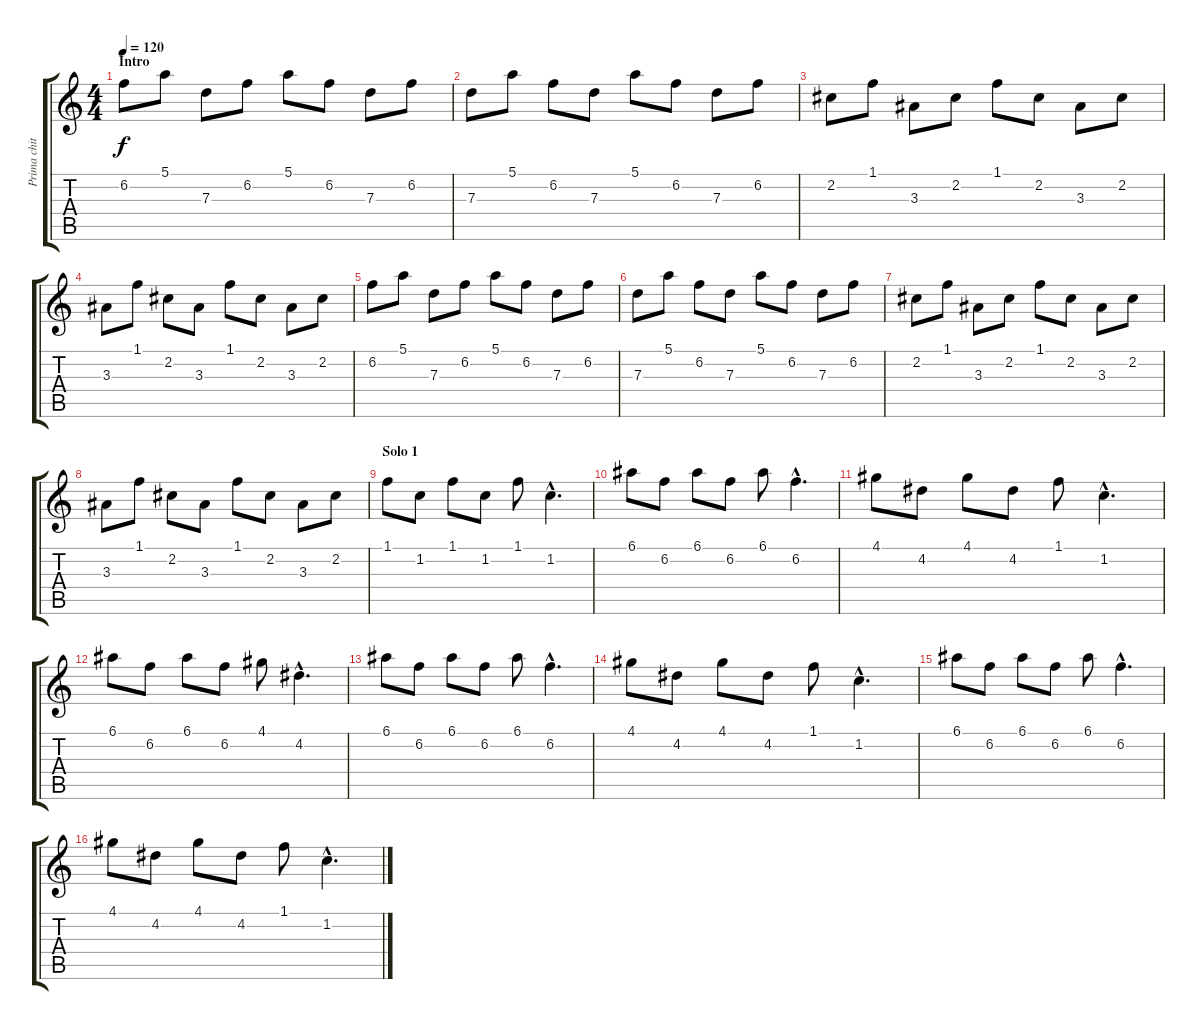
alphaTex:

\track ("Prima chitarra" "Prima chit") {instrument acousticguitarsteel}
\staff {score tabs}
\tuning (E4 B3 G3 D3 A2 E2) {hide}
\ts (4 4)
\section ("" "Intro")
\tempo 120
\clef g2
\ks c
6.2.8{dy f} 5.1.8 7.3.8 6.2.8 5.1.8 6.2.8 7.3.8 6.2.8 |
7.3.8 5.1.8 6.2.8 7.3.8 5.1.8 6.2.8 7.3.8 6.2.8 |
2.2.8 1.1.8 3.3.8 2.2.8 1.1.8 2.2.8 3.3.8 2.2.8 |
3.3.8 1.1.8 2.2.8 3.3.8 1.1.8 2.2.8 3.3.8 2.2.8 |
6.2.8 5.1.8 7.3.8 6.2.8 5.1.8 6.2.8 7.3.8 6.2.8 |
7.3.8 5.1.8 6.2.8 7.3.8 5.1.8 6.2.8 7.3.8 6.2.8 |
2.2.8 1.1.8 3.3.8 2.2.8 1.1.8 2.2.8 3.3.8 2.2.8 |
3.3.8 1.1.8 2.2.8 3.3.8 1.1.8 2.2.8 3.3.8 2.2.8 |
\section ("" "Solo 1")
1.1.8 1.2.8 1.1.8 1.2.8 1.1.8 1.2{hac}.4{d} |
6.1.8 6.2.8 6.1.8 6.2.8 6.1.8 6.2{hac}.4{d} |
4.1.8 4.2.8 4.1.8 4.2.8 1.1.8 1.2{hac}.4{d} |
6.1.8 6.2.8 6.1.8 6.2.8 4.1.8 4.2{hac}.4{d} |
6.1.8 6.2.8 6.1.8 6.2.8 6.1.8 6.2{hac}.4{d} |
4.1.8 4.2.8 4.1.8 4.2.8 1.1.8 1.2{hac}.4{d} |
6.1.8 6.2.8 6.1.8 6.2.8 6.1.8 6.2{hac}.4{d} |
4.1.8 4.2.8 4.1.8 4.2.8 1.1.8 1.2{hac}.4{d}
